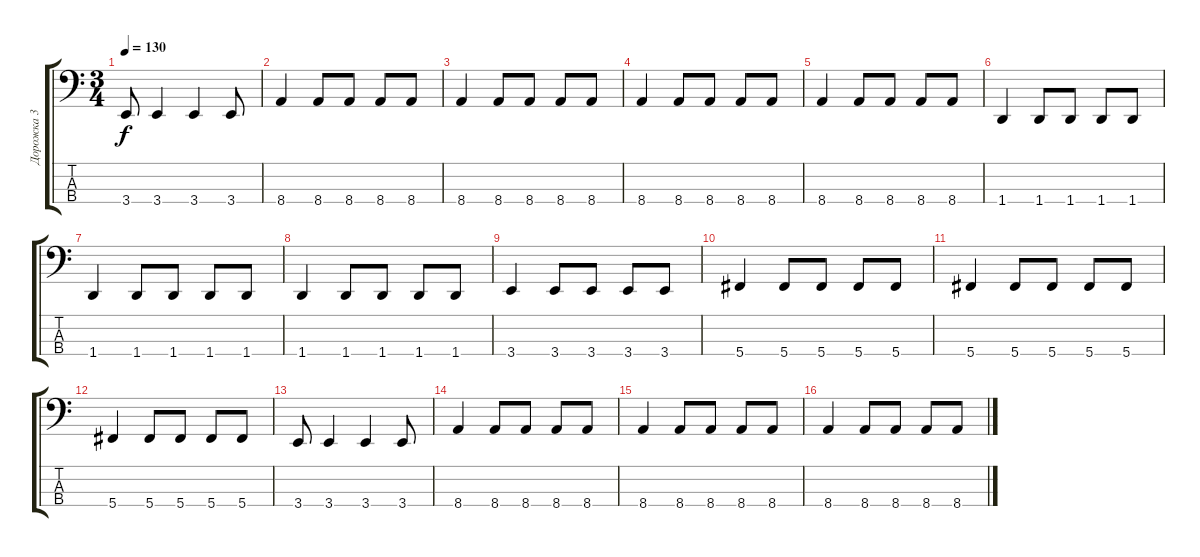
\track ("Дорожка 3" "Дорожка 3") {instrument slapbass1}
\staff {score tabs}
\tuning (Gb2 Db2 Ab1 Db1) {hide}
\ts (3 4)
\tempo 130
\clef f4
\ks c
3.4.8{dy f} 3.4.4 3.4.4 3.4.8 |
8.4.4 8.4.8 8.4.8 8.4.8 8.4.8 |
8.4.4 8.4.8 8.4.8 8.4.8 8.4.8 |
8.4.4 8.4.8 8.4.8 8.4.8 8.4.8 |
8.4.4 8.4.8 8.4.8 8.4.8 8.4.8 |
1.4.4 1.4.8 1.4.8 1.4.8 1.4.8 |
1.4.4 1.4.8 1.4.8 1.4.8 1.4.8 |
1.4.4 1.4.8 1.4.8 1.4.8 1.4.8 |
3.4.4 3.4.8 3.4.8 3.4.8 3.4.8 |
5.4.4 5.4.8 5.4.8 5.4.8 5.4.8 |
5.4.4 5.4.8 5.4.8 5.4.8 5.4.8 |
5.4.4 5.4.8 5.4.8 5.4.8 5.4.8 |
3.4.8 3.4.4 3.4.4 3.4.8 |
8.4.4 8.4.8 8.4.8 8.4.8 8.4.8 |
8.4.4 8.4.8 8.4.8 8.4.8 8.4.8 |
8.4.4 8.4.8 8.4.8 8.4.8 8.4.8
